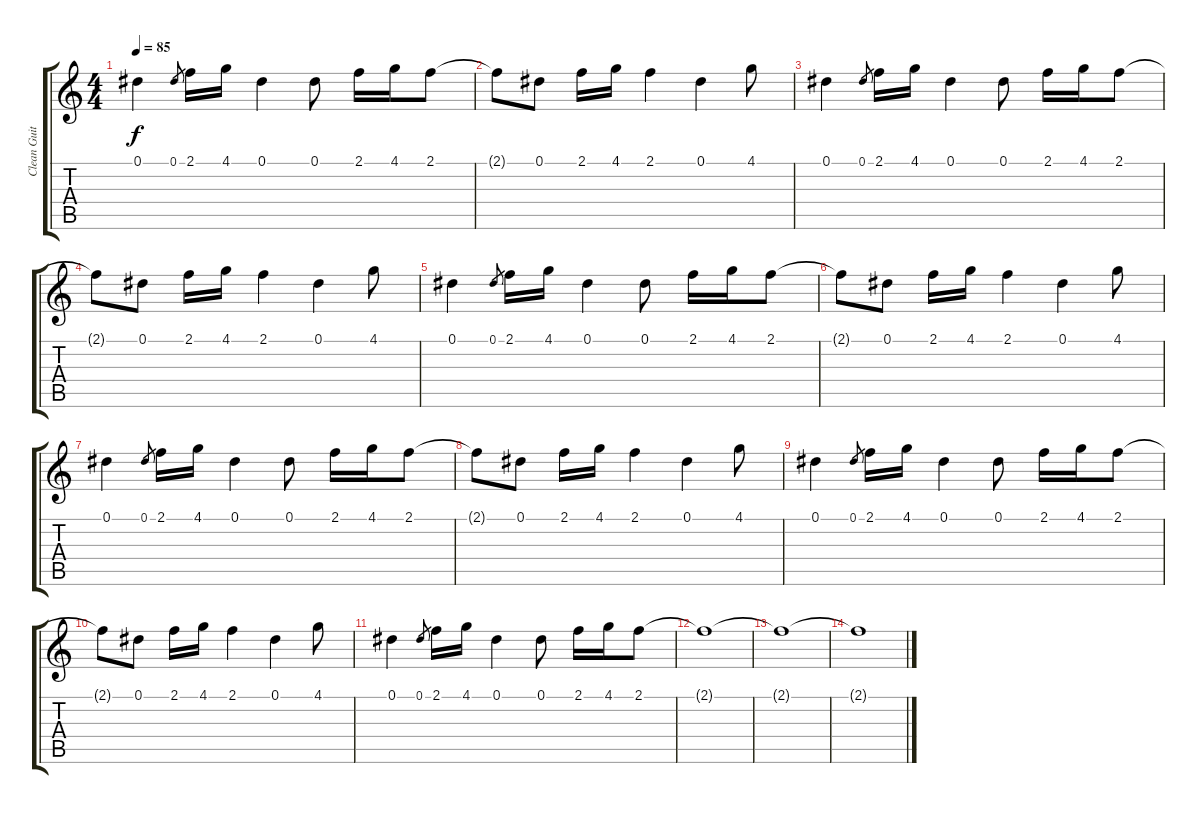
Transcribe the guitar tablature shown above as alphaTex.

\track ("Clean Guitar" "Clean Guit") {instrument electricguitarclean}
\staff {score tabs}
\tuning (Eb4 Bb3 Gb3 Db3 Ab2 Eb2) {hide}
\ts (4 4)
\tempo 85
\clef g2
\ks c
0.1.4{dy f} 0.1.8{gr} 2.1.16 4.1.16 0.1.4 0.1.8 2.1.16 4.1.16 2.1.8 |
2.1{t}.8 0.1.8 2.1.16 4.1.16 2.1.4 0.1.4 4.1.8 |
0.1.4 0.1.8{gr} 2.1.16 4.1.16 0.1.4 0.1.8 2.1.16 4.1.16 2.1.8 |
2.1{t}.8 0.1.8 2.1.16 4.1.16 2.1.4 0.1.4 4.1.8 |
0.1.4 0.1.8{gr} 2.1.16 4.1.16 0.1.4 0.1.8 2.1.16 4.1.16 2.1.8 |
2.1{t}.8 0.1.8 2.1.16 4.1.16 2.1.4 0.1.4 4.1.8 |
0.1.4 0.1.8{gr} 2.1.16 4.1.16 0.1.4 0.1.8 2.1.16 4.1.16 2.1.8 |
2.1{t}.8 0.1.8 2.1.16 4.1.16 2.1.4 0.1.4 4.1.8 |
0.1.4 0.1.8{gr} 2.1.16 4.1.16 0.1.4 0.1.8 2.1.16 4.1.16 2.1.8 |
2.1{t}.8 0.1.8 2.1.16 4.1.16 2.1.4 0.1.4 4.1.8 |
0.1.4 0.1.8{gr} 2.1.16 4.1.16 0.1.4 0.1.8 2.1.16 4.1.16 2.1.8 |
2.1{t}.1{volume 14} |
2.1{t}.1 |
2.1{t}.1
